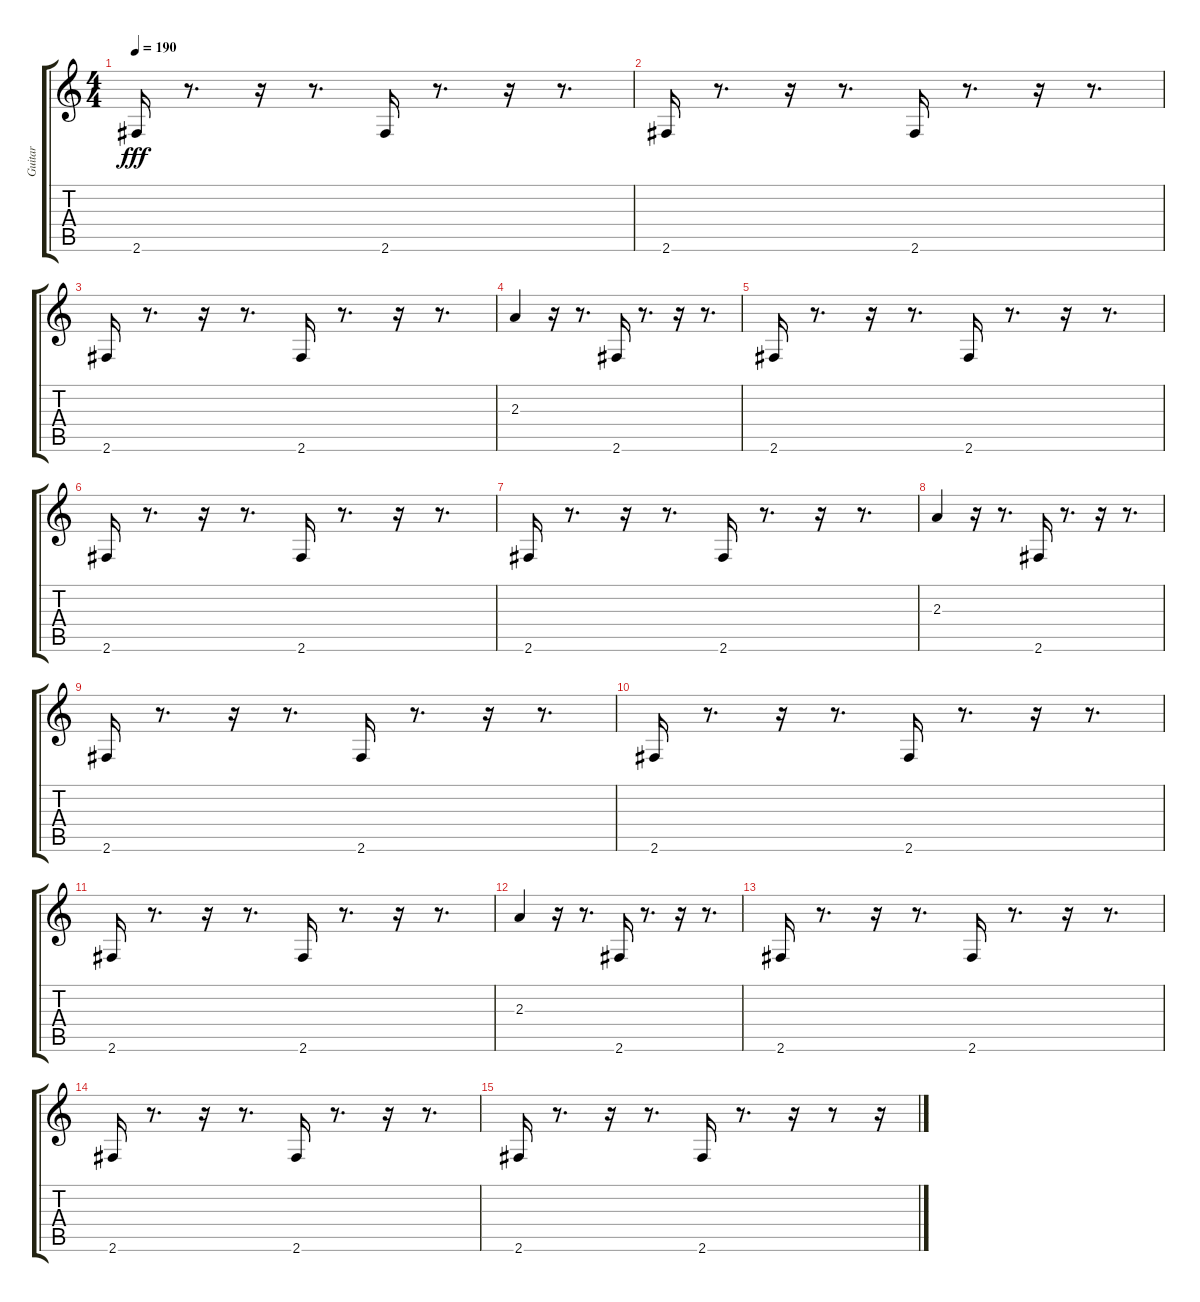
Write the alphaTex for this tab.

\track ("Guitar" "Guitar") {instrument acousticguitarnylon}
\staff {score tabs}
\tuning (E4 B3 G3 D3 A2 E2) {hide}
\ts (4 4)
\tempo 190
\clef g2
\ks c
2.6.16{dy fff} r.8{d} r.16 r.8{d} 2.6.16 r.8{d} r.16 r.8{d} |
2.6.16 r.8{d} r.16 r.8{d} 2.6.16 r.8{d} r.16 r.8{d} |
2.6.16 r.8{d} r.16 r.8{d} 2.6.16 r.8{d} r.16 r.8{d} |
2.3.4{volume 16} r.16{volume 16} r.8{d} 2.6.16{volume 15} r.8{d} r.16{volume 15} r.8{d} |
2.6.16{volume 15} r.8{d} r.16{volume 14} r.8{d} 2.6.16{volume 14} r.8{d} r.16{volume 14} r.8{d} |
2.6.16{volume 14} r.8{d} r.16{volume 13} r.8{d} 2.6.16{volume 13} r.8{d} r.16{volume 13} r.8{d} |
2.6.16{volume 12} r.8{d} r.16{volume 12} r.8{d} 2.6.16{volume 12} r.8{d} r.16{volume 11} r.8{d} |
2.3.4{volume 11} r.16{volume 11} r.8{d} 2.6.16{volume 10} r.8{d} r.16{volume 10} r.8{d} |
2.6.16{volume 10} r.8{d} r.16{volume 10} r.8{d} 2.6.16{volume 9} r.8{d} r.16{volume 9} r.8{d} |
2.6.16{volume 9} r.8{d} r.16{volume 8} r.8{d} 2.6.16{volume 8} r.8{d} r.16{volume 8} r.8{d} |
2.6.16{volume 8} r.8{d} r.16{volume 7} r.8{d} 2.6.16{volume 7} r.8{d} r.16{volume 7} r.8{d} |
2.3.4{volume 6} r.16{volume 6} r.8{d} 2.6.16{volume 6} r.8{d} r.16{volume 5} r.8{d} |
2.6.16{volume 5} r.8{d} r.16{volume 4} r.8{d} 2.6.16{volume 4} r.8{d} r.16{volume 4} r.8{d} |
2.6.16{volume 3} r.8{d} r.16{volume 3} r.8{d} 2.6.16{volume 2} r.8{d} r.16{volume 2} r.8{d} |
2.6.16{volume 2} r.8{d} r.16{volume 1} r.8{d} 2.6.16{volume 1} r.8{d} r.16{volume 0} r.8 r.16
